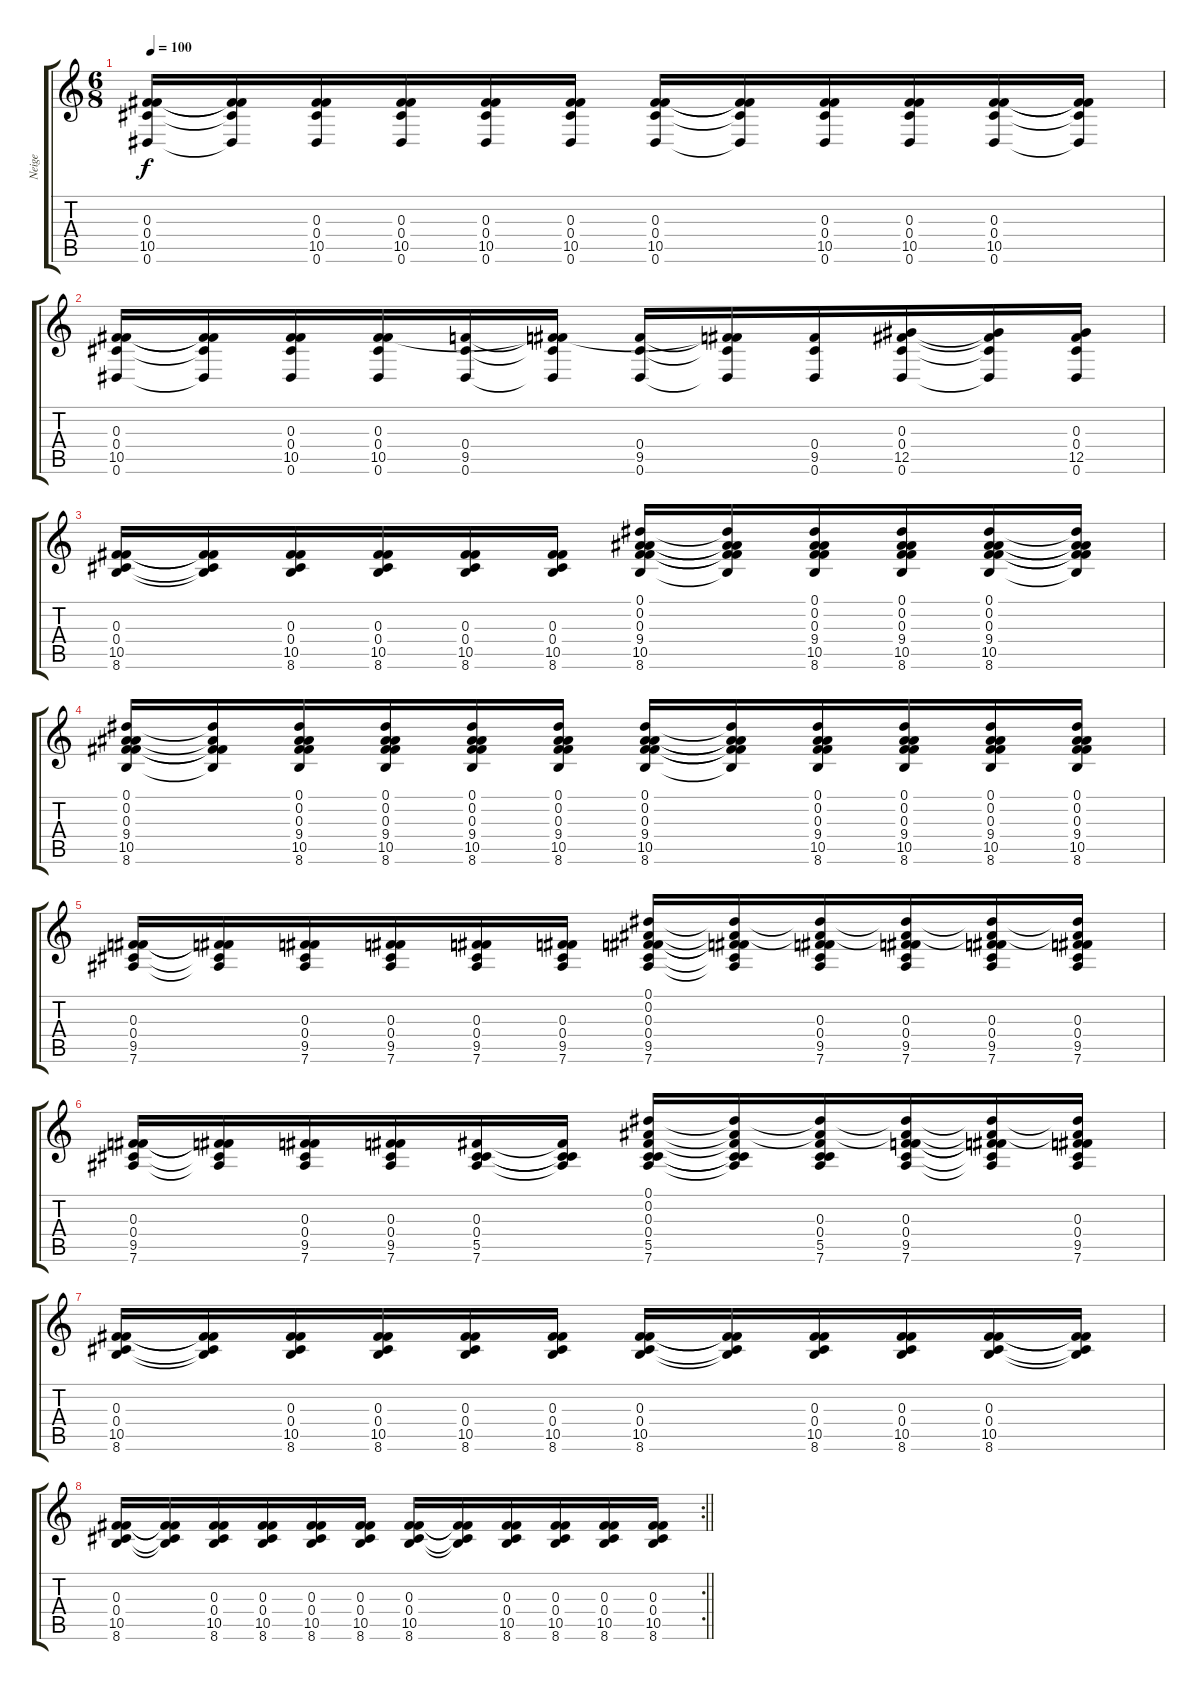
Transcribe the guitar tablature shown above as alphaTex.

\track ("Neige" "Neige") {instrument electricguitarjazz}
\staff {score tabs}
\tuning (Eb4 Bb3 Gb3 Db3 Ab2 Eb2) {hide}
\ts (6 8)
\tempo 100
\clef g2
\ks c
(0.3 0.4 10.5 0.6).16{dy f} (0.3{t} 0.4{t} 10.5{t} 0.6{t}).16 (0.3 0.4 10.5 0.6).16 (0.3 0.4 10.5 0.6).16 (0.3 0.4 10.5 0.6).16 (0.3 0.4 10.5 0.6).16 (0.3 0.4 10.5 0.6).16 (0.3{t} 0.4{t} 10.5{t} 0.6{t}).16 (0.3 0.4 10.5 0.6).16 (0.3 0.4 10.5 0.6).16 (0.3 0.4 10.5 0.6).16 (0.3{t} 0.4{t} 10.5{t} 0.6{t}).16 |
(0.3 0.4 10.5 0.6).16 (0.3{t} 0.4{t} 10.5{t} 0.6{t}).16 (0.3 0.4 10.5 0.6).16 (0.3 0.4 10.5 0.6).16 (0.4 9.5 0.6).16 (0.3{t} 0.4{t} 9.5{t} 0.6{t}).16 (0.4 9.5 0.6).16 (0.3{t} 0.4{t} 9.5{t} 0.6{t}).16 (0.4 9.5 0.6).16 (0.3 0.4 12.5 0.6).16 (0.3{t} 0.4{t} 12.5{t} 0.6{t}).16 (0.3 0.4 12.5 0.6).16 |
(0.3 0.4 10.5 8.6).16 (0.3{t} 0.4{t} 10.5{t} 8.6{t}).16 (0.3 0.4 10.5 8.6).16 (0.3 0.4 10.5 8.6).16 (0.3 0.4 10.5 8.6).16 (0.3 0.4 10.5 8.6).16 (0.1 0.2 0.3 9.4 10.5 8.6).16 (0.1{t} 0.2{t} 0.3{t} 9.4{t} 10.5{t} 8.6{t}).16 (0.1 0.2 0.3 9.4 10.5 8.6).16 (0.1 0.2 0.3 9.4 10.5 8.6).16 (0.1 0.2 0.3 9.4 10.5 8.6).16 (0.1{t} 0.2{t} 0.3{t} 9.4{t} 10.5{t} 8.6{t}).16 |
(0.1 0.2 0.3 9.4 10.5 8.6).16 (0.1{t} 0.2{t} 0.3{t} 10.5{t} 8.6{t}).16 (0.1 0.2 0.3 9.4 10.5 8.6).16 (0.1 0.2 0.3 9.4 10.5 8.6).16 (0.1 0.2 0.3 9.4 10.5 8.6).16 (0.1 0.2 0.3 9.4 10.5 8.6).16 (0.1 0.2 0.3 9.4 10.5 8.6).16 (0.1{t} 0.2{t} 0.3{t} 9.4{t} 10.5{t} 8.6{t}).16 (0.1 0.2 0.3 9.4 10.5 8.6).16 (0.1 0.2 0.3 9.4 10.5 8.6).16 (0.1 0.2 0.3 9.4 10.5 8.6).16 (0.1 0.2 0.3 9.4 10.5 8.6).16 |
(0.3 0.4 9.5 7.6).16 (0.3{t} 0.4{t} 9.5{t} 7.6{t}).16 (0.3 0.4 9.5 7.6).16 (0.3 0.4 9.5 7.6).16 (0.3 0.4 9.5 7.6).16 (0.3 0.4 9.5 7.6).16 (0.1 0.2 0.3 0.4 9.5 7.6).16 (0.1{t} 0.2{t} 0.3{t} 0.4{t} 9.5{t} 7.6{t}).16 (0.1{t} 0.2{t} 0.3 0.4 9.5 7.6).16 (0.1{t} 0.2{t} 0.3 0.4 9.5 7.6).16 (0.1{t} 0.2{t} 0.3 0.4 9.5 7.6).16 (0.1{t} 0.2{t} 0.3 0.4 9.5 7.6).16 |
(0.3 0.4 9.5 7.6).16 (0.3{t} 0.4{t} 9.5{t} 7.6{t}).16 (0.3 0.4 9.5 7.6).16 (0.3 0.4 9.5 7.6).16 (0.3 0.4 5.5 7.6).16 (0.3{t} 0.4{t} 5.5{t} 7.6{t}).16 (0.1 0.2 0.3 0.4 5.5 7.6).16 (0.1{t} 0.2{t} 0.3{t} 0.4{t} 5.5{t} 7.6{t}).16 (0.1{t} 0.2{t} 0.3 0.4 5.5 7.6).16 (0.1{t} 0.2{t} 0.3 0.4 9.5 7.6).16 (0.1{t} 0.2{t} 0.3{t} 0.4{t} 9.5{t} 7.6{t}).16 (0.1{t} 0.2{t} 0.3 0.4 9.5 7.6).16 |
(0.3 0.4 10.5 8.6).16 (0.3{t} 0.4{t} 10.5{t} 8.6{t}).16 (0.3 0.4 10.5 8.6).16 (0.3 0.4 10.5 8.6).16 (0.3 0.4 10.5 8.6).16 (0.3 0.4 10.5 8.6).16 (0.3 0.4 10.5 8.6).16 (0.3{t} 0.4{t} 10.5{t} 8.6{t}).16 (0.3 0.4 10.5 8.6).16 (0.3 0.4 10.5 8.6).16 (0.3 0.4 10.5 8.6).16 (0.3{t} 0.4{t} 10.5{t} 8.6{t}).16 |
\rc 2
\barLineRight lightlight
(0.3 0.4 10.5 8.6).16 (0.3{t} 0.4{t} 10.5{t} 8.6{t}).16 (0.3 0.4 10.5 8.6).16 (0.3 0.4 10.5 8.6).16 (0.3 0.4 10.5 8.6).16 (0.3 0.4 10.5 8.6).16 (0.3 0.4 10.5 8.6).16 (0.3{t} 0.4{t} 10.5{t} 8.6{t}).16 (0.3 0.4 10.5 8.6).16 (0.3 0.4 10.5 8.6).16 (0.3 0.4 10.5 8.6).16 (0.3 0.4 10.5 8.6).16
